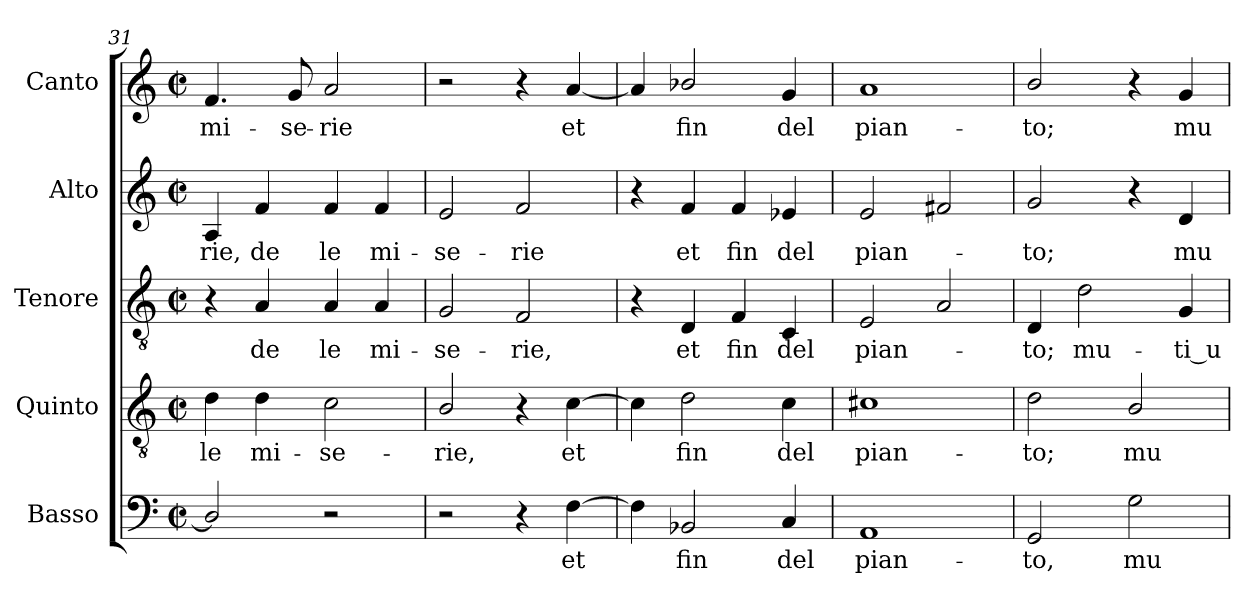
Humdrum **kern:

**kern	**text	**kern	**text	**kern	**text	**kern	**text	**kern	**text
*part5	*part5	*part4	*part4	*part3	*part3	*part2	*part2	*part1	*part1
*staff5	*staff5	*staff4	*staff4	*staff3	*staff3	*staff2	*staff2	*staff1	*staff1
*I"Basso	*	*I"Quinto	*	*I"Tenore	*	*I"Alto	*	*I"Canto	*
*I'B.	*	*I'T2.	*	*I'T1.	*	*I'A.	*	*	*
*clefF4	*	*clefGv2	*	*clefGv2	*	*clefG2	*	*clefG2	*
*	*	*ITrd7c12	*	*ITrd7c12	*	*	*	*	*
*k[]	*	*k[]	*	*k[]	*	*k[]	*	*k[]	*
*C:	*	*C:	*	*C:	*	*C:	*	*C:	*
*M2/2	*	*M2/2	*	*M2/2	*	*M2/2	*	*M2/2	*
*met(c|)	*	*met(c|)	*	*met(c|)	*	*met(c|)	*	*met(c|)	*
=31	=31	=31	=31	=31	=31	=31	=31	=31	=31
!	!	!	!LO:LY:b:color=#000000	!	!	!	!	!	!
!	!	!	!	!	!	!	!LO:LY:b:color=#000000	!	!
!	!	!	!	!	!	!	!	!	!LO:LY:b:color=#000000
2Di/]	.	4Di\	le	4r	.	4Ai/	-rie,	4.fi/	mi-
!	!	!	!LO:LY:b:color=#000000	!	!	!	!	!	!
!	!	!	!	!	!LO:LY:b:color=#000000	!	!	!	!
!	!	!	!	!	!	!	!LO:LY:b:color=#000000	!	!
.	.	4Di\	mi-	4AAi/	de	4fi/	de	.	.
!	!	!	!	!	!	!	!	!	!LO:LY:b:color=#000000
.	.	.	.	.	.	.	.	8gi/	-se-
!	!	!	!LO:LY:b:color=#000000	!	!	!	!	!	!
!	!	!	!	!	!LO:LY:b:color=#000000	!	!	!	!
!	!	!	!	!	!	!	!LO:LY:b:color=#000000	!	!
!	!	!	!	!	!	!	!	!	!LO:LY:b:color=#000000
2r	.	2Ci\	-se-	4AAi/	le	4fi/	le	2ai/	-rie
!	!	!	!	!	!LO:LY:b:color=#000000	!	!	!	!
!	!	!	!	!	!	!	!LO:LY:b:color=#000000	!	!
.	.	.	.	4AAi/	mi-	4fi/	mi-	.	.
=32	=32	=32	=32	=32	=32	=32	=32	=32	=32
!	!	!	!LO:LY:b:color=#000000	!	!	!	!	!	!
!	!	!	!	!	!LO:LY:b:color=#000000	!	!	!	!
!	!	!	!	!	!	!	!LO:LY:b:color=#000000	!	!
2r	.	2BBi/	-rie,	2GGi/	-se-	2ei/	-se-	2r	.
!	!	!	!	!	!LO:LY:b:color=#000000	!	!	!	!
!	!	!	!	!	!	!	!LO:LY:b:color=#000000	!	!
4r	.	4r	.	2FFi/	-rie,	2fi/	-rie	4r	.
!	!LO:LY:b:color=#000000	!	!	!	!	!	!	!	!
!	!	!	!LO:LY:b:color=#000000	!	!	!	!	!	!
!	!	!	!	!	!	!	!	!	!LO:LY:b:color=#000000
[4Fi\	et	[4Ci\	et	.	.	.	.	[4ai/	et
=33	=33	=33	=33	=33	=33	=33	=33	=33	=33
4Fi\]	.	4Ci\]	.	4r	.	4r	.	4ai/]	.
!	!LO:LY:b:color=#000000	!	!	!	!	!	!	!	!
!	!	!	!LO:LY:b:color=#000000	!	!	!	!	!	!
!	!	!	!	!	!LO:LY:b:color=#000000	!	!	!	!
!	!	!	!	!	!	!	!LO:LY:b:color=#000000	!	!
!	!	!	!	!	!	!	!	!	!LO:LY:b:color=#000000
2BB-Xi/	fin	2Di\	fin	4DDi/	et	4fi/	et	2b-Xi/	fin
!	!	!	!	!	!LO:LY:b:color=#000000	!	!	!	!
!	!	!	!	!	!	!	!LO:LY:b:color=#000000	!	!
.	.	.	.	4FFi/	fin	4fi/	fin	.	.
!	!LO:LY:b:color=#000000	!	!	!	!	!	!	!	!
!	!	!	!LO:LY:b:color=#000000	!	!	!	!	!	!
!	!	!	!	!	!LO:LY:b:color=#000000	!	!	!	!
!	!	!	!	!	!	!	!LO:LY:b:color=#000000	!	!
!	!	!	!	!	!	!	!	!	!LO:LY:b:color=#000000
4Ci/	del	4Ci\	del	4CCi/	del	4e-Xi/	del	4gi/	del
=34	=34	=34	=34	=34	=34	=34	=34	=34	=34
!	!LO:LY:b:color=#000000	!	!	!	!	!	!	!	!
!	!	!	!LO:LY:b:color=#000000	!	!	!	!	!	!
!	!	!	!	!	!LO:LY:b:color=#000000	!	!	!	!
!	!	!	!	!	!	!	!LO:LY:b:color=#000000	!	!
!	!	!	!	!	!	!	!	!	!LO:LY:b:color=#000000
1AAi	pian-	1C#Xi	pian-	2EEi/	pian-	2ei/	pian-	1ai	pian-
.	.	.	.	2AAi/	.	2f#Xi/	.	.	.
!!LO:LB:g=z
=35	=35	=35	=35	=35	=35	=35	=35	=35	=35
!	!LO:LY:b:color=#000000	!	!	!	!	!	!	!	!
!	!	!	!LO:LY:b:color=#000000	!	!	!	!	!	!
!	!	!	!	!	!LO:LY:b:color=#000000	!	!	!	!
!	!	!	!	!	!	!	!LO:LY:b:color=#000000	!	!
!	!	!	!	!	!	!	!	!	!LO:LY:b:color=#000000
2GGi/	-to,	2Di\	-to;	4DDi/	-to;	2gi/	-to;	2bi/	-to;
!	!	!	!	!	!LO:LY:b:color=#000000	!	!	!	!
.	.	.	.	2Di\	mu-	.	.	.	.
!	!LO:LY:b:color=#000000	!	!	!	!	!	!	!	!
!	!	!	!LO:LY:b:color=#000000	!	!	!	!	!	!
2Gi\	mu-	2BBi/	mu-	.	.	4r	.	4r	.
!	!	!	!	!	!LO:LY:b:color=#000000	!	!	!	!
!	!	!	!	!	!	!	!LO:LY:b:color=#000000	!	!
!	!	!	!	!	!	!	!	!	!LO:LY:b:color=#000000
.	.	.	.	4GGi/	-ti_u-	4di/	mu-	4gi/	mu-
=	=	=	=	=	=	=	=	=	=
*-	*-	*-	*-	*-	*-	*-	*-	*-	*-
